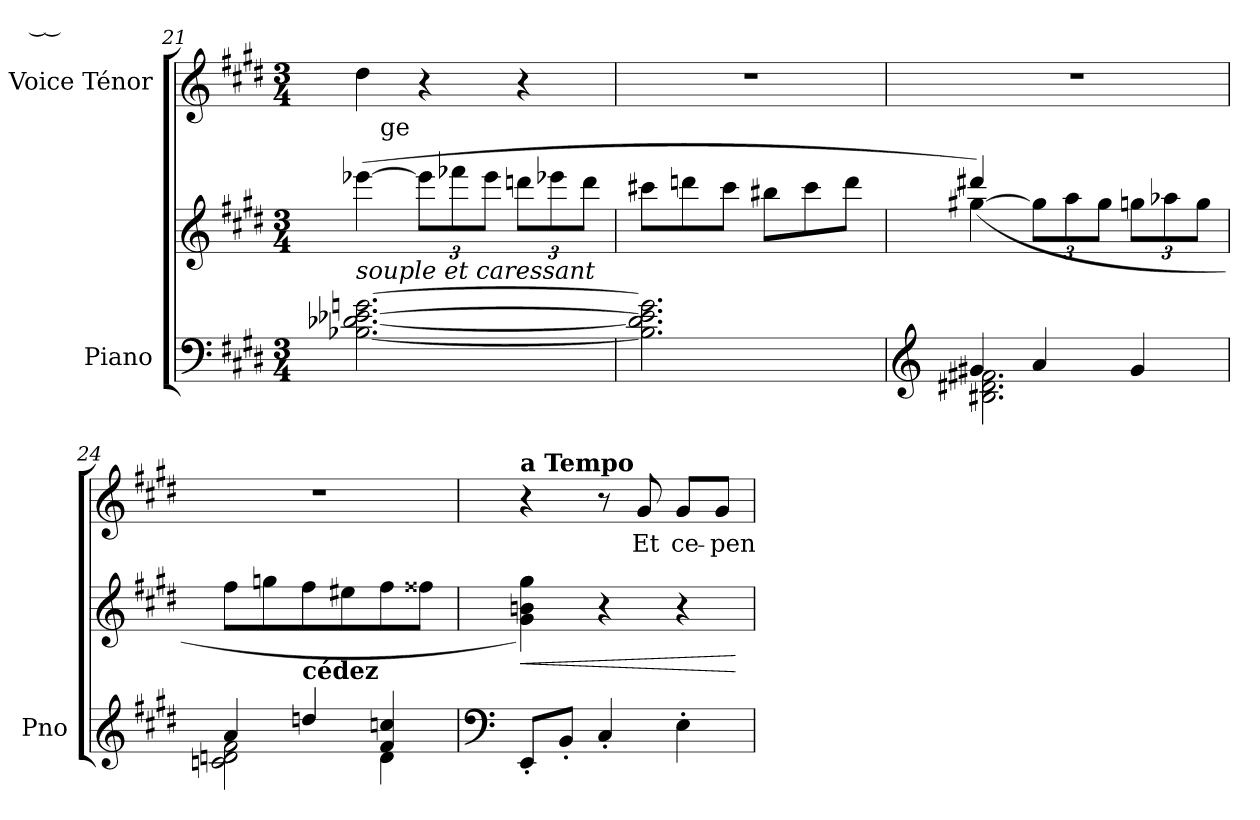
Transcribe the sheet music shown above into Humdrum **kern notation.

**kern	**kern	**dynam	**kern	**text
*part2	*part2	*part2	*part1	*part1
*staff3	*staff2	*staff2/3	*staff1	*staff1
*I"Piano	*	*	*I"Voice Ténor	*
*I'Pno	*	*	*	*
*clefF4	*clefG2	*	*clefG2	*
*k[f#c#g#d#]	*k[f#c#g#d#]	*	*k[f#c#g#d#]	*
*M3/4	*M3/4	*	*M3/4	*
=21	=21	=21	=21	=21
!LO:TX:i:t=souple et caressant	!	!	!	!
[2.B-X\ [2.d-X\ [2.e-X\ [2.gn\	([4eee-X\	.	4dd#\	-_ ge
*	*Xbrackettup	*	*	*
.	12eee-\L]	.	4r	.
.	12fff-X\	.	.	.
.	12eee-\J	.	.	.
.	12dddn\L	.	4r	.
.	12eee-X\	.	.	.
.	12ddd\J	.	.	.
=22	=22	=22	=22	=22
2.B-\] 2.d-\] 2.e-\] 2.g\]	8ccc#X\L	.	2.r	.
.	8dddn\	.	.	.
.	8ccc#\J	.	.	.
.	8bb#X\L	.	.	.
.	8ccc#\	.	.	.
.	8ddd\J	.	.	.
=23	=23	=23	=23	=23
*clefG2	*	*	*	*
*^	*^	*	*	*
4g#X/	2.B#X\ 2.d#X\ 2.f#X\	[>4gg#X\	(>4ddd#X/)	.	2.r	.
4a/	.	12gg#\L]	2ryy	.	.	.
.	.	12aa\	.	.	.	.
.	.	12gg#\J	.	.	.	.
4g#/	.	12ggn\L	.	.	.	.
.	.	12aa-X\	.	.	.	.
.	.	12gg\J	.	.	.	.
*	*	*v	*v	*	*	*
=24	=24	=24	=24	=24	=24
4a/	2cn\ 2dn\ 2f#\	8ff#\L	.	2.r	.
.	.	8ggn\	.	.	.
!LO:TX:a:B:t=cédez	!	!	!	!	!
4ddn/	.	8ff#\	.	.	.
.	.	8ee#X\	.	.	.
4f#/ 4ccn/	4d\	8ff#\	.	.	.
.	.	8ff##X\J	.	.	.
*v	*v	*	*	*	*
=25	=25	=25	=25	=25
*clefF4	*	*	*	*
!	!	!	!LO:TX:a:B:t=a Tempo	!
!	!	!LO:HP:b	!	!
8EE'/L	4g#\ 4bn\ 4gg#\)	<	4r	.
8BB'/J	.	.	.	.
4C#'/	4r	.	8r	.
.	.	.	8g#/	Et
4E'\	4r	.	8g#/L	ce-
.	.	.	8g#/J	-pen-
.	.	[	.	.
=	=	=	=	=
*-	*-	*-	*-	*-
